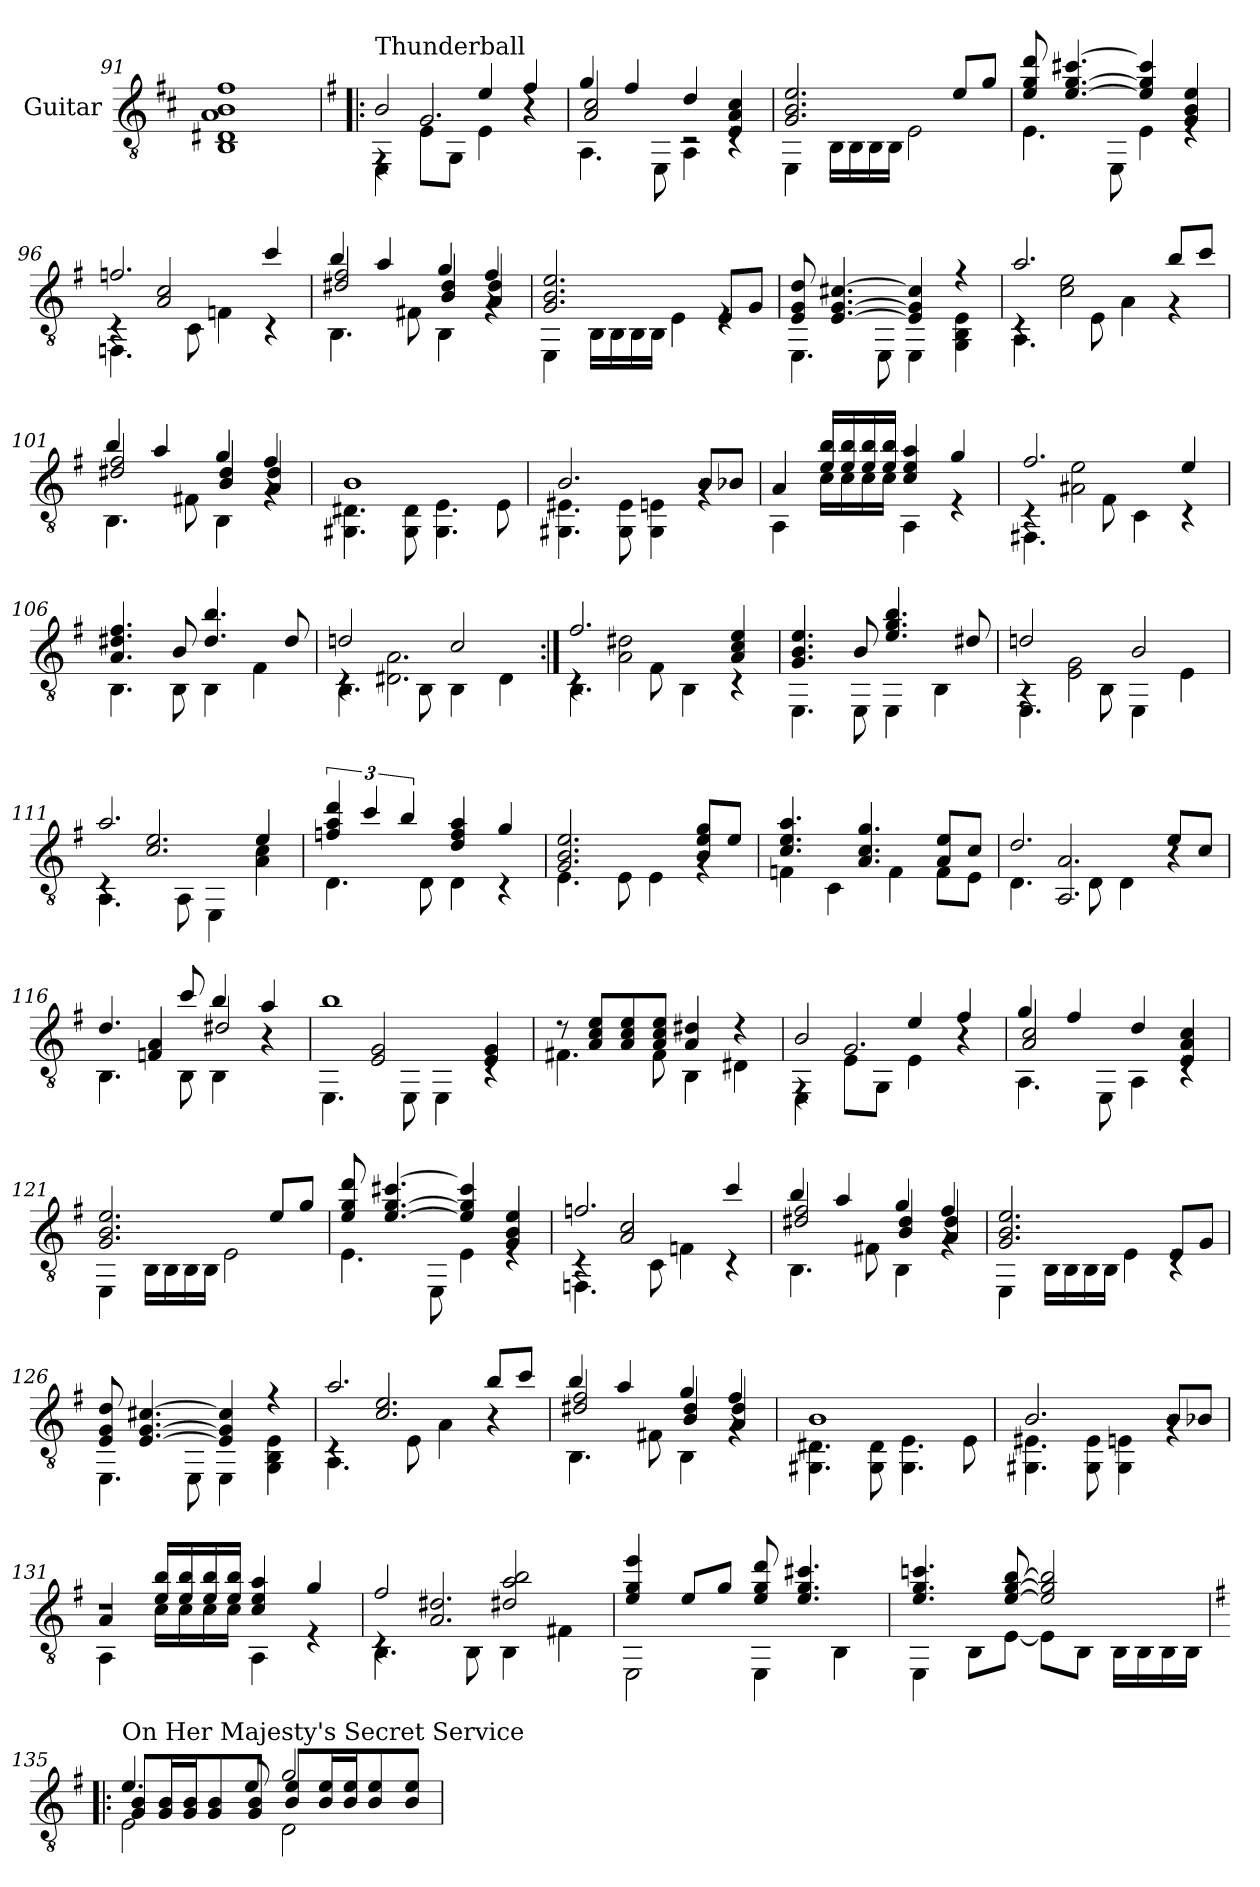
**kern
*part1
*staff1
*I"Guitar
*clefGv2
*k[f#c#]
=91
*^
1f#	1BB 1D#X 1A 1B
*v	*v
!!LO:PB:g=z
=92!|:
*k[f#]
*^
*	*^
!LO:TX:a:t=Thunderball	!	!
2B/	4EE\	4rFF
.	8E\L	2.G/
.	8GG\J	.
4e/	4E\	.
4f#/	4r	.
=93	=93	=93
4g/	4.AA\	2A/ 2c/
4f#/	.	.
.	8EE\	.
4d/	4AA\	2rC
4E/ 4A/ 4c/	4rC	.
*	*v	*v
=94	=94
2.G/ 2.B/ 2.e/	4EE\
.	16BB\LL
.	16BB\
.	16BB\
.	16BB\JJ
.	2E\
8e/L	.
8g/J	.
=95	=95
8e/ 8g/ 8dd/	4.E\
[4.e/ [4.g/ [4.cc#X/	.
.	8EE\
4e/] 4g/] 4cc#/]	4E\
4G/ 4B/ 4e/	4rE
!!LO:LB:g=z	!!
=96	=96
*	*^
2.fn/	4.FFn\	4rC
.	.	2A/ 2c/
.	8C\	.
.	4Fn\	.
4cc/	4r	4ryy
=97	=97	=97
4b/	4.BB\	2d#X/ 2f#/
4a/	.	.
.	8F#X\	.
4g/	4BB\	4B/ 4d#/
4f#/	4rG	4A/ 4d#/
*	*v	*v
=98	=98
2.G/ 2.B/ 2.e/	4EE\
.	16BB\LL
.	16BB\
.	16BB\
.	16BB\JJ
.	4E\
8E/L	4rE
8G/J	.
=99	=99
8E/ 8G/ 8d/	4.EE\
[4.E/ [4.G/ [4.c#X/	.
.	8EE\
4E/] 4G/] 4c#/]	4EE\
4GG\ 4BB\ 4E\	4rf
!!LO:LB:g=z	!!
=100	=100
*	*^
2.a/	4.AA\	4rC
.	.	2c\ 2e\
.	8E\	.
.	4A\	.
8b/L	4r	4ryy
8cc/J	.	.
=101	=101	=101
4b/	4.BB\	2d#X/ 2f#/
4a/	.	.
.	8F#X\	.
4g/	4BB\	4B/ 4d#/
4f#/	4rG	4A/ 4d#/
*	*v	*v
=102	=102
1B	4.GG#X\ 4.D#X\
.	8GG#\ 8D#\
.	4.GG#\ 4.E\
.	8E\
=103	=103
2.B/	4.GG#X\ 4.E#X\
.	8GG#\ 8E#\
.	4GG#\ 4En\
8B/L	4rG
8B-X/J	.
!!LO:LB:g=z	!!
=104	=104
4A/	4AA\
16e/ 16b/LL	16c\LL
16e/ 16b/	16c\
16e/ 16b/	16c\
16e/ 16b/JJ	16c\JJ
4c/ 4e/ 4a/	4AA\
4g/	4rE
=105	=105
*	*^
2.f#/	4.FF#X\	4rC
.	.	2A#X\ 2e\
.	8F#\	.
.	4C\	.
4e/	4rC	4ryy
*	*v	*v
=106	=106
4.A/ 4.d#X/ 4.f#/	4.BB\
8B/	8BB\
4.d#/ 4.b/	4BB\
.	4F#\
8d#/	.
=107	=107
*	*^
2dn/	4.BB\	4rC
.	.	2.D#X\ 2.A\
.	8BB\	.
2c/	4BB\	.
.	4D#\	.
!!LO:LB:g=z	!!	!!
=108:|!	=108:|!	=108:|!
2.f#/	4.BB\	4rC
.	.	2A\ 2d#X\
.	8F#\	.
.	4BB\	.
4A/ 4c/ 4e/	4rC	4ryy
*	*v	*v
=109	=109
4.G/ 4.B/ 4.e/	4.EE\
8B/	8EE\
4.e/ 4.g/ 4.b/	4EE\
.	4BB\
8d#X/	.
=110	=110
*	*^
2dn/	4.EE\	4rAA
.	.	2E\ 2G\
.	8BB\	.
2B/	4EE\	.
.	4E\	4ryy
=111	=111	=111
2.a/	4.AA\	4rC
.	.	2.c/ 2.e/
.	8AA\	.
.	4EE\	.
4e/	4A\ 4c\	.
*	*v	*v
=112	=112
6fn/ 6a/ 6dd/	4.D\
6cc/	.
6b/	.
.	8D\
4d/ 4f/ 4a/	4D\
4g/	4r
!!LO:LB:g=z	!!
=113	=113
2.G/ 2.B/ 2.e/	4.E\
.	8E\
.	4E\
8B/ 8e/ 8g/L	4rG
8e/J	.
=114	=114
4.c/ 4.e/ 4.a/	4Fn\
.	4C\
4.A/ 4.c/ 4.g/	.
.	4F\
8A/ 8e/L	8F\L
8c/J	8E\J
=115	=115
*	*^
2.d/	4.D\	4ryy
.	.	2.AA/ 2.A/
.	8D\	.
.	4D\	.
8e/L	4r	.
8c/J	.	.
=116	=116	=116
4.d/	4.BB\	4ryy
.	.	4Fn/ 4A/
8cc/	8BB\	.
4b/	4BB\	2d#X/
4a/	4r	.
=117	=117	=117
1b	4.EE\	4ryy
.	.	2E/ 2G/
.	8EE\	.
.	4EE\	.
.	4rC	4E/ 4G/
*	*v	*v
!!LO:LB:g=z
=118	=118
8r	4.F#X\
8A/ 8c/ 8e/L	.
8A/ 8c/ 8e/	.
8A/ 8c/ 8e/J	8F#\
4A/ 4d#X/	4BB\
4r	4D#X\
=119	=119
*	*^
2B/	4EE\	4rFF
.	8E\L	2.G/
.	8GG\J	.
4e/	4E\	.
4f#/	4r	.
=120	=120	=120
4g/	4.AA\	2A/ 2c/
4f#/	.	.
.	8EE\	.
4d/	4AA\	2ryy
4E/ 4A/ 4c/	4rC	.
*	*v	*v
=121	=121
2.G/ 2.B/ 2.e/	4EE\
.	16BB\LL
.	16BB\
.	16BB\
.	16BB\JJ
.	2E\
8e/L	.
8g/J	.
=122	=122
8e/ 8g/ 8dd/	4.E\
[4.e/ [4.g/ [4.cc#X/	.
.	8EE\
4e/] 4g/] 4cc#/]	4E\
4G/ 4B/ 4e/	4rE
!!LO:LB:g=z	!!
=123	=123
*	*^
2.fn/	4.FFn\	4rC
.	.	2A/ 2c/
.	8C\	.
.	4Fn\	.
4cc/	4rC	4ryy
=124	=124	=124
4b/	4.BB\	2d#X/ 2f#/
4a/	.	.
.	8F#X\	.
4g/	4BB\	4B/ 4d#/
4f#/	4rG	4A/ 4d#/
*	*v	*v
=125	=125
2.G/ 2.B/ 2.e/	4EE\
.	16BB\LL
.	16BB\
.	16BB\
.	16BB\JJ
.	4E\
8E/L	4rC
8G/J	.
=126	=126
8E/ 8G/ 8d/	4.EE\
[4.E/ [4.G/ [4.c#X/	.
.	8EE\
4E/] 4G/] 4c#/]	4EE\
4GG\ 4BB\ 4E\	4rf
!!LO:LB:g=z	!!
=127	=127
*	*^
2.a/	4.AA\	4rC
.	.	2.c/ 2.e/
.	8E\	.
.	4A\	.
8b/L	4r	.
8cc/J	.	.
=128	=128	=128
4b/	4.BB\	2d#X/ 2f#/
4a/	.	.
.	8F#X\	.
4g/	4BB\	4B/ 4d#/
4f#/	4rG	4A/ 4d#/
*	*v	*v
=129	=129
1B	4.GG#X\ 4.D#X\
.	8GG#\ 8D#\
.	4.GG#\ 4.E\
.	8E\
=130	=130
2.B/	4.GG#X\ 4.E#X\
.	8GG#\ 8E#\
.	4GG#\ 4En\
8B/L	4rG
8B-X/J	.
!!LO:LB:g=z	!!
=131	=131
*	*^
4A/	4AA\	1r
16e/ 16b/LL	16c\LL	.
16e/ 16b/	16c\	.
16e/ 16b/	16c\	.
16e/ 16b/JJ	16c\JJ	.
4c/ 4e/ 4a/	4AA\	.
4g/	4rE	.
=132	=132	=132
2f#/	4.BB\	4rC
.	.	2.A/ 2.d#X/
.	8BB\	.
2d#X/ 2a/ 2b/	4BB\	.
.	4F#X\	.
*	*v	*v
=133	=133
4e/ 4g/ 4ee/	2EE\
8e/L	.
8g/J	.
8e/ 8g/ 8dd/	4EE\
4.e/ 4.g/ 4.cc#X/	.
.	4BB\
=134	=134
4.e/ 4.g/ 4.ccn/	4EE\
.	8BB\L
[8e/ [8g/ [8b/	[8E\J
2e/] 2g/] 2b/]	8E\L]
.	8BB\J
.	16BB\LL
.	16BB\
.	16BB\
.	16BB\JJ
*v	*v
!!LO:PB:g=z
=135!|:
*k[f#]
*^
*	*^
!LO:TX:a:t=On Her Majesty's Secret Service	!	!
4.e/	8G/ 8B/L	2E\
.	16G/ 16B/L	.
.	16G/ 16B/J	.
.	8G/ 8B/	.
8e/	8G/ 8B/J	.
2g/	8B/ 8e/L	2D\
.	16B/ 16e/L	.
.	16B/ 16e/J	.
.	8B/ 8e/	.
.	8B/ 8e/J	.
*v	*v	*v
=
*-
